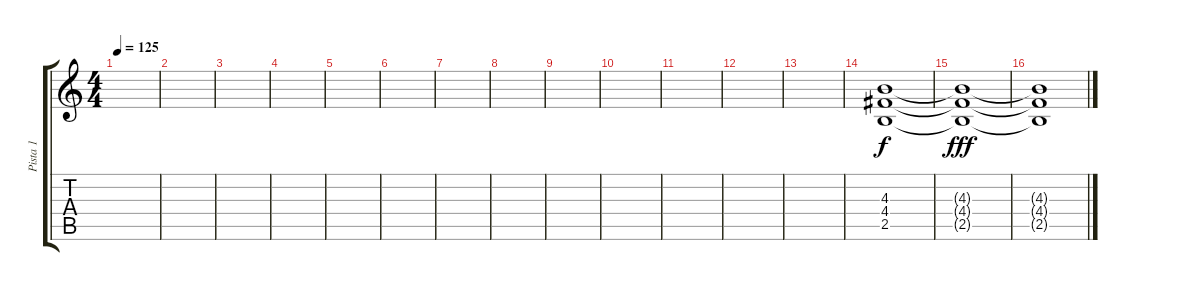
\track ("Pista 1" "Pista 1") {instrument electricguitarclean}
\staff {score tabs}
\tuning (E4 B3 G3 D3 A2 E2) {hide}
\ts (4 4)
\tempo 125
\clef g2
\ks c
|
|
|
|
|
|
|
|
|
|
|
|
|
(4.3 4.4 2.5).1{volume 16} |
(4.3{t} 4.4{t} 2.5{t}).1{dy fff} |
(4.3{t} 4.4{t} 2.5{t}).1
